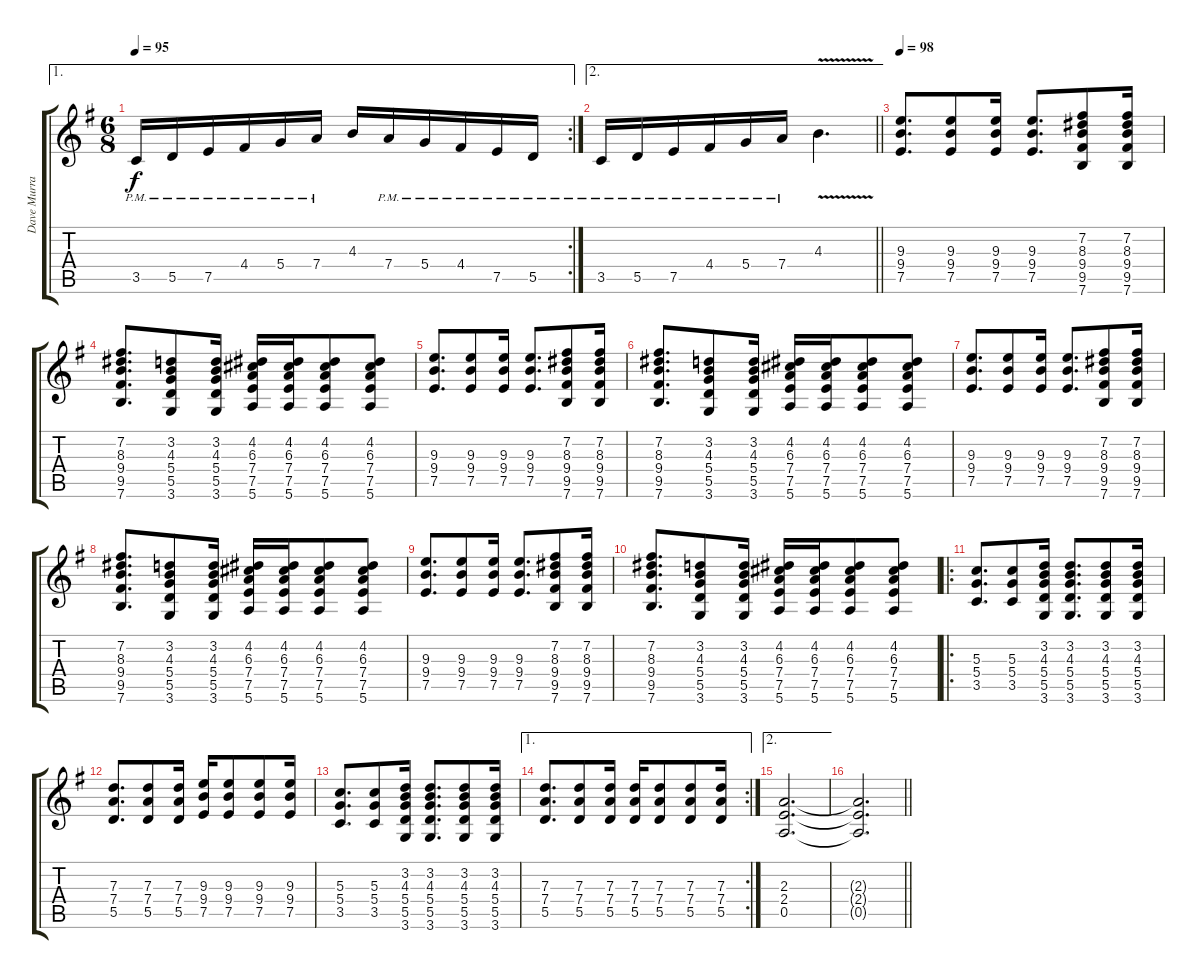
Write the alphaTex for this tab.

\track ("Dave Murray" "Dave Murra") {instrument distortionguitar}
\staff {score tabs}
\tuning (E4 B3 G3 D3 A2 E2) {hide}
\ae 1
\rc 2
\ts (6 8)
\tempo 95
\clef g2
\ks g
3.5{pm}.16{dy f} 5.5{pm}.16 7.5{pm}.16 4.4{pm}.16 5.4{pm}.16 7.4{pm}.16 4.3.16 7.4{pm}.16 5.4{pm}.16 4.4{pm}.16 7.5{pm}.16 5.5{pm}.16 |
\ae 2
\barLineRight lightlight
3.5{pm}.16 5.5{pm}.16 7.5{pm}.16 4.4{pm}.16 5.4{pm}.16 7.4{pm}.16 4.3{v}.4{d} |
\tempo 98
(9.3 9.4 7.5).8{d volume 12} (9.3 9.4 7.5).8 (9.3 9.4 7.5).16 (9.3 9.4 7.5).8{d} (7.2 8.3 9.4 9.5 7.6).8 (7.2 8.3 9.4 9.5 7.6).16 |
(7.2 8.3 9.4 9.5 7.6).8{d} (3.2 4.3 5.4 5.5 3.6).8 (3.2 4.3 5.4 5.5 3.6).16 (4.2 6.3 7.4 7.5 5.6).16 (4.2 6.3 7.4 7.5 5.6).16 (4.2 6.3 7.4 7.5 5.6).8 (4.2 6.3 7.4 7.5 5.6).8 |
(9.3 9.4 7.5).8{d} (9.3 9.4 7.5).8 (9.3 9.4 7.5).16 (9.3 9.4 7.5).8{d} (7.2 8.3 9.4 9.5 7.6).8 (7.2 8.3 9.4 9.5 7.6).16 |
(7.2 8.3 9.4 9.5 7.6).8{d} (3.2 4.3 5.4 5.5 3.6).8 (3.2 4.3 5.4 5.5 3.6).16 (4.2 6.3 7.4 7.5 5.6).16 (4.2 6.3 7.4 7.5 5.6).16 (4.2 6.3 7.4 7.5 5.6).8 (4.2 6.3 7.4 7.5 5.6).8 |
(9.3 9.4 7.5).8{d} (9.3 9.4 7.5).8 (9.3 9.4 7.5).16 (9.3 9.4 7.5).8{d} (7.2 8.3 9.4 9.5 7.6).8 (7.2 8.3 9.4 9.5 7.6).16 |
(7.2 8.3 9.4 9.5 7.6).8{d} (3.2 4.3 5.4 5.5 3.6).8 (3.2 4.3 5.4 5.5 3.6).16 (4.2 6.3 7.4 7.5 5.6).16 (4.2 6.3 7.4 7.5 5.6).16 (4.2 6.3 7.4 7.5 5.6).8 (4.2 6.3 7.4 7.5 5.6).8 |
(9.3 9.4 7.5).8{d} (9.3 9.4 7.5).8 (9.3 9.4 7.5).16 (9.3 9.4 7.5).8{d} (7.2 8.3 9.4 9.5 7.6).8 (7.2 8.3 9.4 9.5 7.6).16 |
(7.2 8.3 9.4 9.5 7.6).8{d} (3.2 4.3 5.4 5.5 3.6).8 (3.2 4.3 5.4 5.5 3.6).16 (4.2 6.3 7.4 7.5 5.6).16 (4.2 6.3 7.4 7.5 5.6).16 (4.2 6.3 7.4 7.5 5.6).8 (4.2 6.3 7.4 7.5 5.6).8 |
\ro
(5.3 5.4 3.5).8{d} (5.3 5.4 3.5).8 (3.2 4.3 5.4 5.5 3.6).16 (3.2 4.3 5.4 5.5 3.6).8{d} (3.2 4.3 5.4 5.5 3.6).8 (3.2 4.3 5.4 5.5 3.6).16 |
(7.3 7.4 5.5).8{d} (7.3 7.4 5.5).8 (7.3 7.4 5.5).16 (9.3 9.4 7.5).16 (9.3 9.4 7.5).8 (9.3 9.4 7.5).8 (9.3 9.4 7.5).16 |
(5.3 5.4 3.5).8{d} (5.3 5.4 3.5).8 (3.2 4.3 5.4 5.5 3.6).16 (3.2 4.3 5.4 5.5 3.6).8{d} (3.2 4.3 5.4 5.5 3.6).8 (3.2 4.3 5.4 5.5 3.6).16 |
\ae 1
\rc 2
(7.3 7.4 5.5).8{d} (7.3 7.4 5.5).8 (7.3 7.4 5.5).16 (7.3 7.4 5.5).16 (7.3 7.4 5.5).8 (7.3 7.4 5.5).8 (7.3 7.4 5.5).16 |
\ae 2
(2.3 2.4 0.5).2{d} |
\barLineRight lightlight
(2.3{t} 2.4{t} 0.5{t}).2{d}
